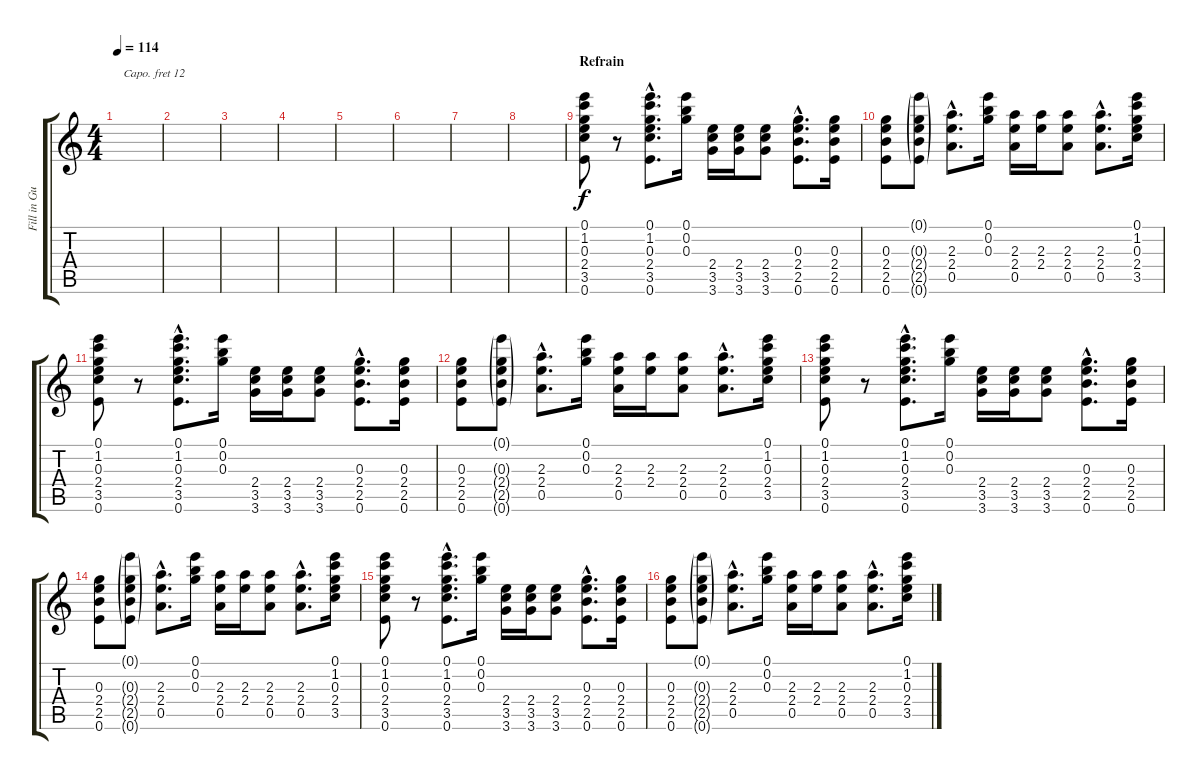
\track ("Fill in Guitar" "Fill in Gu") {instrument distortionguitar}
\staff {score tabs}
\capo 12
\tuning (E4 B3 G3 D3 A2 E2) {hide}
\ts (4 4)
\tempo 114
\clef g2
\ks c
|
|
|
|
|
|
|
|
\section ("" "Refrain")
(0.1 1.2 0.3 2.4 3.5 0.6).8 r.8 (0.1{hac} 1.2{hac} 0.3{hac} 2.4{hac} 3.5{hac} 0.6{hac}).8{d} (0.1 0.2 0.3).16 (2.4 3.5 3.6).16 (2.4 3.5 3.6).16 (2.4 3.5 3.6).8 (0.3{hac} 2.4{hac} 2.5{hac} 0.6{hac}).8{d} (0.3 2.4 2.5 0.6).16 |
(0.3 2.4 2.5 0.6).8 (0.1{g} 0.3{g} 2.4{g} 2.5{g} 0.6{g}).8 (2.3{hac} 2.4{hac} 0.5{hac}).8{d} (0.1 0.2 0.3).16 (2.3 2.4 0.5).16 (2.3 2.4).16 (2.3 2.4 0.5).8 (2.3{hac} 2.4{hac} 0.5{hac}).8{d} (0.1 1.2 0.3 2.4 3.5).16 |
(0.1 1.2 0.3 2.4 3.5 0.6).8 r.8 (0.1{hac} 1.2{hac} 0.3{hac} 2.4{hac} 3.5{hac} 0.6{hac}).8{d} (0.1 0.2 0.3).16 (2.4 3.5 3.6).16 (2.4 3.5 3.6).16 (2.4 3.5 3.6).8 (0.3{hac} 2.4{hac} 2.5{hac} 0.6{hac}).8{d} (0.3 2.4 2.5 0.6).16 |
(0.3 2.4 2.5 0.6).8 (0.1{g} 0.3{g} 2.4{g} 2.5{g} 0.6{g}).8 (2.3{hac} 2.4{hac} 0.5{hac}).8{d} (0.1 0.2 0.3).16 (2.3 2.4 0.5).16 (2.3 2.4).16 (2.3 2.4 0.5).8 (2.3{hac} 2.4{hac} 0.5{hac}).8{d} (0.1 1.2 0.3 2.4 3.5).16 |
(0.1 1.2 0.3 2.4 3.5 0.6).8 r.8 (0.1{hac} 1.2{hac} 0.3{hac} 2.4{hac} 3.5{hac} 0.6{hac}).8{d} (0.1 0.2 0.3).16 (2.4 3.5 3.6).16 (2.4 3.5 3.6).16 (2.4 3.5 3.6).8 (0.3{hac} 2.4{hac} 2.5{hac} 0.6{hac}).8{d} (0.3 2.4 2.5 0.6).16 |
(0.3 2.4 2.5 0.6).8 (0.1{g} 0.3{g} 2.4{g} 2.5{g} 0.6{g}).8 (2.3{hac} 2.4{hac} 0.5{hac}).8{d} (0.1 0.2 0.3).16 (2.3 2.4 0.5).16 (2.3 2.4).16 (2.3 2.4 0.5).8 (2.3{hac} 2.4{hac} 0.5{hac}).8{d} (0.1 1.2 0.3 2.4 3.5).16 |
(0.1 1.2 0.3 2.4 3.5 0.6).8 r.8 (0.1{hac} 1.2{hac} 0.3{hac} 2.4{hac} 3.5{hac} 0.6{hac}).8{d} (0.1 0.2 0.3).16 (2.4 3.5 3.6).16 (2.4 3.5 3.6).16 (2.4 3.5 3.6).8 (0.3{hac} 2.4{hac} 2.5{hac} 0.6{hac}).8{d} (0.3 2.4 2.5 0.6).16 |
(0.3 2.4 2.5 0.6).8 (0.1{g} 0.3{g} 2.4{g} 2.5{g} 0.6{g}).8 (2.3{hac} 2.4{hac} 0.5{hac}).8{d} (0.1 0.2 0.3).16 (2.3 2.4 0.5).16 (2.3 2.4).16 (2.3 2.4 0.5).8 (2.3{hac} 2.4{hac} 0.5{hac}).8{d} (0.1 1.2 0.3 2.4 3.5).16
